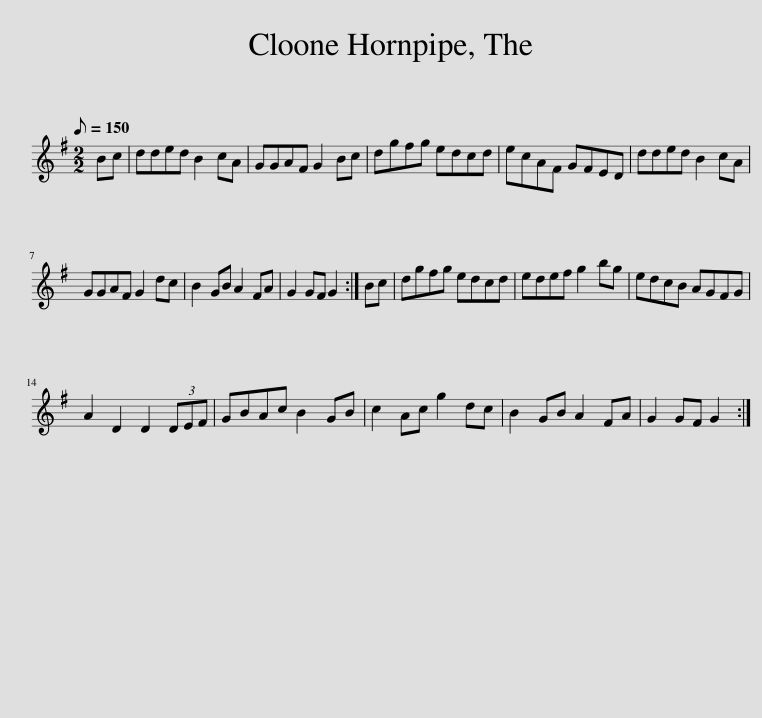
X:1
L:1/8
Q:1/8=150
M:2/2
I:linebreak $
K:G
V:1 treble
V:1
 Bc | dded B2 cA | GGAF G2 Bc | dgfg edcd | ecAF GFED | %5
 dded B2 cA |$ GGAF G2 dc | B2 GB A2 FA | G2 GF G2 :| Bc | %10
 dgfg edcd | edef g2 bg | edcB AGFG |$ A2 D2 D2 (3DEF | GBAc B2 GB | %15
 c2 Ac g2 dc | B2 GB A2 FA | G2 GF G2 :| %18
